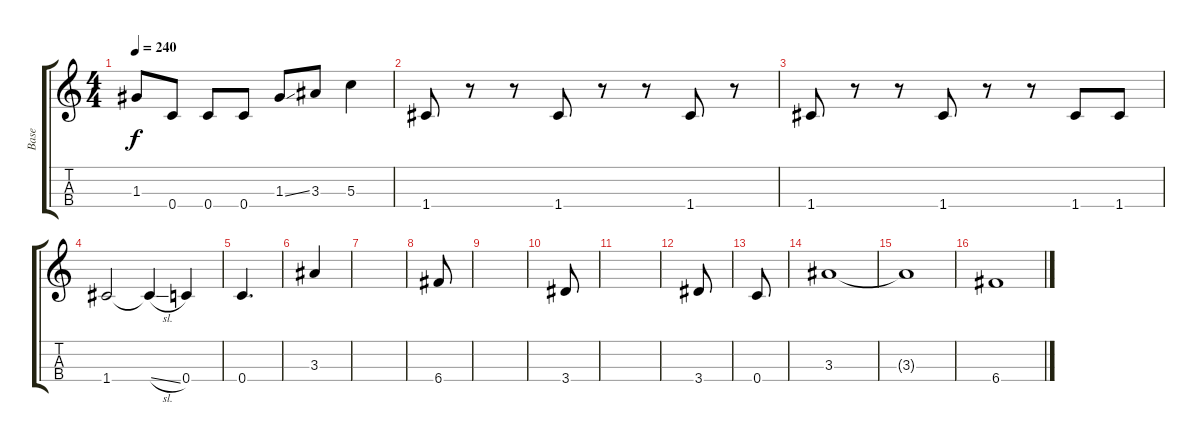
\track ("Base" "Base") {instrument electricbasspick}
\staff {score tabs}
\tuning (F4 C4 G3 C3) {hide}
\ts (4 4)
\tempo 240
\clef g2
\ks c
1.3.8{dy f} 0.4.8 0.4.8 0.4.8 1.3{ss}.8 3.3.8 5.3.4 |
1.4.8 r.8 r.8 1.4.8 r.8 r.8 1.4.8 r.8 |
1.4.8 r.8 r.8 1.4.8 r.8 r.8 1.4.8 1.4.8 |
1.4.2 1.4{sl t}.4 0.4.4 |
0.4.4{d} |
3.3.4 |
|
6.4.8 |
|
3.4.8 |
|
3.4.8 |
0.4.8 |
3.3.1 |
3.3{t}.1 |
6.4.1
